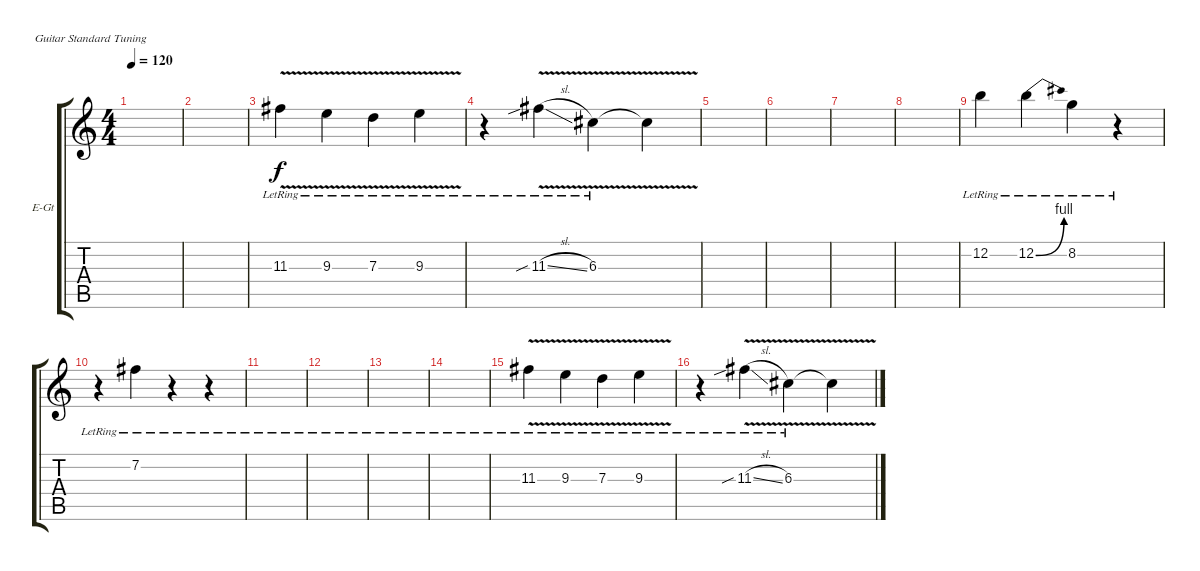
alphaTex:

\defaultSystemsLayout 4
\bracketExtendMode groupsimilarinstruments
\firstSystemTrackNameOrientation horizontal
\otherSystemsTrackNameOrientation horizontal
\track ("Electric Guitar" "E-Gt") {instrument electricguitarclean}
\staff {score tabs}
\tuning (E4 B3 G3 D3 A2 E2)
\ts (4 4)
\tempo 120
\clef g2
\scale
0.333333
\ks c
|
\scale
0.333333 |
\scale
0.333333 11.3{v lr}.4 9.3{v lr}.4 7.3{v lr}.4 9.3{v lr}.4 |
\scale
0.333333 r.4 11.3{v sib sl lr}.4 6.3{v lr}.4 6.3{t}.4 |
\scale
0.333333 |
\scale
0.333333 |
\scale
0.333333 |
\scale
0.333333 |
\scale
0.333333 12.2{lr}.4 12.2{be (bend 0 0 59.4 4) lr}.4 8.2{lr}.4 r.4 |
\scale
0.333333 r.4 7.2{lr}.4 r.4 r.4 |
\scale
0.333333 |
\scale
0.333333 |
\scale
0.333333 |
\scale
0.333333 |
\scale
0.333333 11.3{v lr}.4 9.3{v lr}.4 7.3{v lr}.4 9.3{v lr}.4 |
\scale
0.333333 r.4 11.3{v sib sl lr}.4 6.3{v lr}.4 6.3{t}.4
